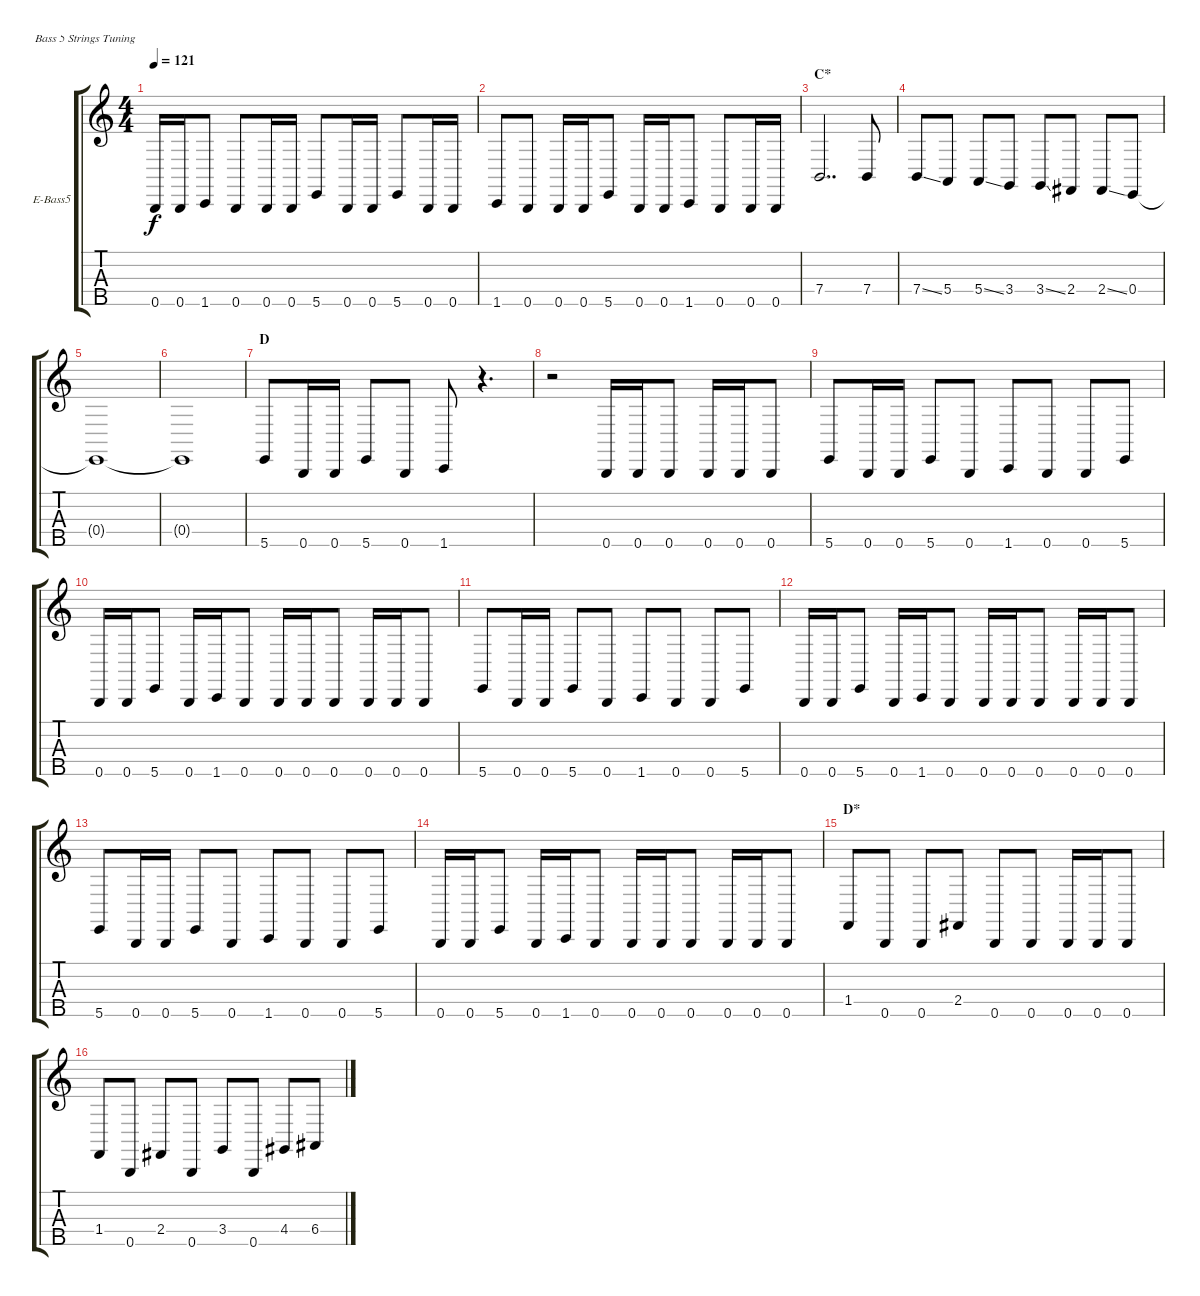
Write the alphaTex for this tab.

\bracketExtendMode groupsimilarinstruments
\firstSystemTrackNameOrientation horizontal
\otherSystemsTrackNameOrientation horizontal
\track ("Electric Bass" "E-Bass5") {instrument electricbassfinger}
\staff {score tabs}
\tuning (G2 D2 A1 E1 B0)
\ts (4 4)
\tempo 121
\clef g2
\ks c
0.5.16{dy f} 0.5.16 1.5.8 0.5.8 0.5.16 0.5.16 5.5.8 0.5.16 0.5.16 5.5.8 0.5.16 0.5.16 |
1.5.8 0.5.8 0.5.16 0.5.16 5.5.8 0.5.16 0.5.16 1.5.8 0.5.8 0.5.16 0.5.16 |
\section ("" "C*")
7.4.2{dd} 7.4.8 |
7.4{ss}.8 5.4.8 5.4{ss}.8 3.4.8 3.4{ss}.8 2.4.8 2.4{ss}.8 0.4.8 |
0.4{t}.1 |
0.4{t}.1 |
\section ("" "D")
5.5.8 0.5.16 0.5.16 5.5.8 0.5.8 1.5.8 r.4{d} |
r.2 0.5.16 0.5.16 0.5.8 0.5.16 0.5.16 0.5.8 |
5.5.8 0.5.16 0.5.16 5.5.8 0.5.8 1.5.8 0.5.8 0.5.8 5.5.8 |
0.5.16 0.5.16 5.5.8 0.5.16 1.5.16 0.5.8 0.5.16 0.5.16 0.5.8 0.5.16 0.5.16 0.5.8 |
5.5.8 0.5.16 0.5.16 5.5.8 0.5.8 1.5.8 0.5.8 0.5.8 5.5.8 |
0.5.16 0.5.16 5.5.8 0.5.16 1.5.16 0.5.8 0.5.16 0.5.16 0.5.8 0.5.16 0.5.16 0.5.8 |
5.5.8 0.5.16 0.5.16 5.5.8 0.5.8 1.5.8 0.5.8 0.5.8 5.5.8 |
0.5.16 0.5.16 5.5.8 0.5.16 1.5.16 0.5.8 0.5.16 0.5.16 0.5.8 0.5.16 0.5.16 0.5.8 |
\section ("" "D*")
1.4.8 0.5.8 0.5.8 2.4.8 0.5.8 0.5.8 0.5.16 0.5.16 0.5.8 |
1.4.8 0.5.8 2.4.8 0.5.8 3.4.8 0.5.8 4.4.8 6.4.8
